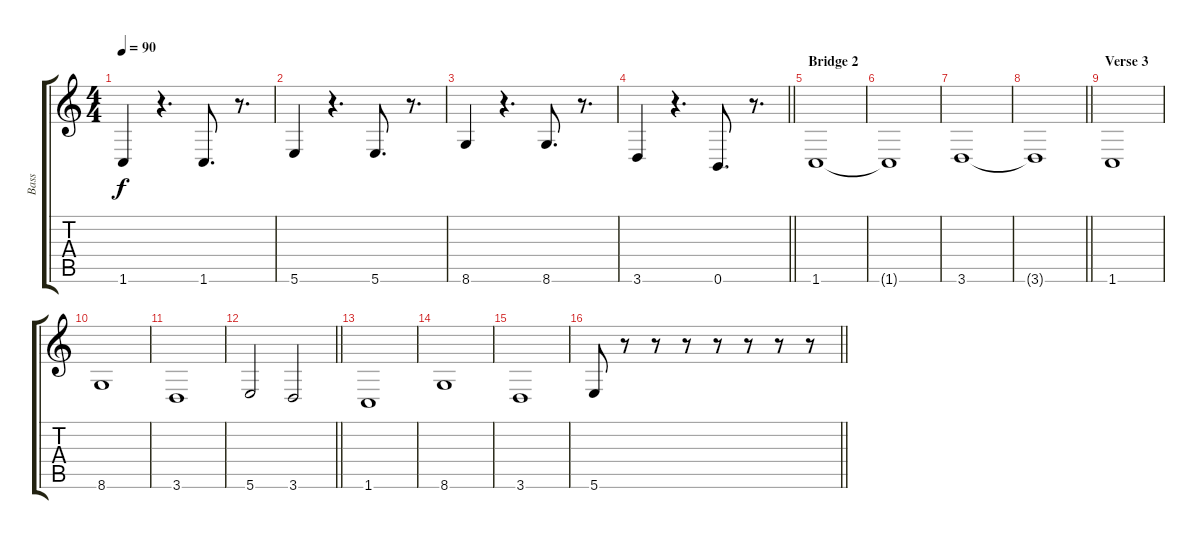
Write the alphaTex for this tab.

\track ("Bass" "Bass") {instrument acousticbass}
\staff {score tabs}
\tuning (Db4 Ab3 E3 B2 Gb2 B1) {hide}
\ts (4 4)
\tempo 90
\clef g2
\ks c
1.6.4{dy f} r.4{d} 1.6.8{d} r.8{d} |
5.6.4 r.4{d} 5.6.8{d} r.8{d} |
8.6.4 r.4{d} 8.6.8{d} r.8{d} |
\barLineRight lightlight
3.6.4 r.4{d} 0.6.8{d} r.8{d} |
\section ("" "Bridge 2")
1.6.1 |
1.6{t}.1 |
3.6.1 |
\barLineRight lightlight
3.6{t}.1 |
\section ("" "Verse 3")
1.6.1 |
8.6.1 |
3.6.1 |
\barLineRight lightlight
5.6.2 3.6.2 |
1.6.1 |
8.6.1 |
3.6.1 |
\barLineRight lightlight
5.6.8 r.8 r.8 r.8 r.8 r.8 r.8 r.8
